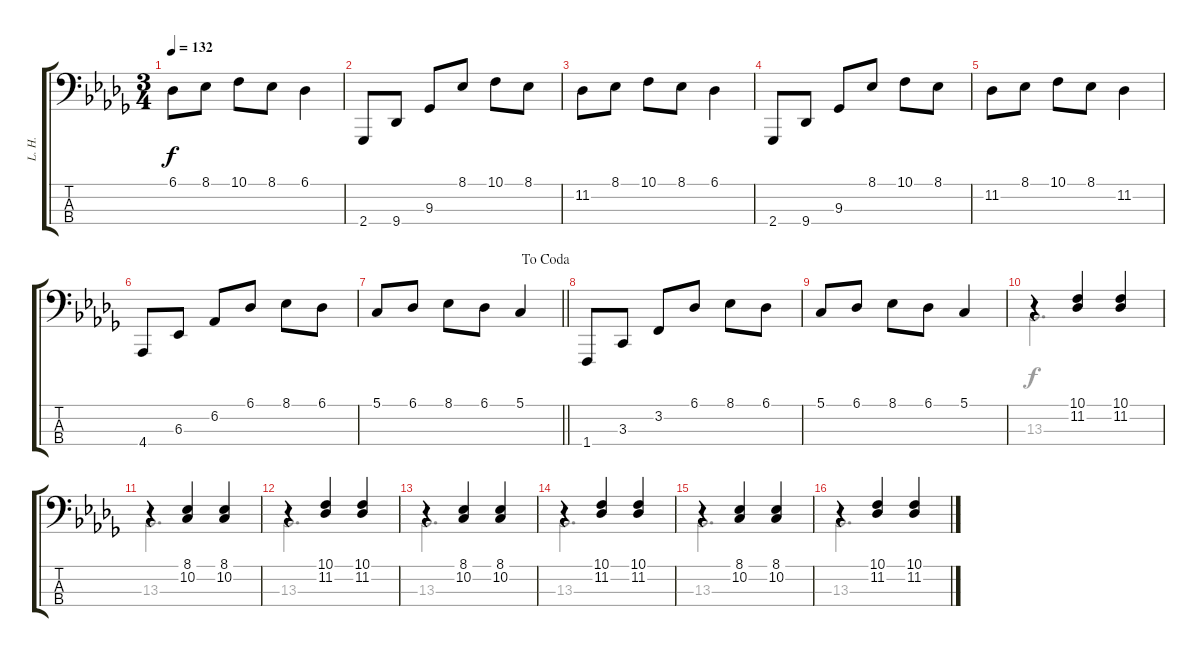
\track ("L. H." "L. H.") {instrument brightacousticpiano}
\staff {score tabs}
\tuning (G2 D2 A1 E1) {hide}
\voice
\ts (3 4)
\tempo 132
\clef f4
\ks db
6.1.8{dy f} 8.1.8 10.1.8 8.1.8 6.1.4 |
2.4.8 9.4.8 9.3.8 8.1.8 10.1.8 8.1.8 |
11.2.8 8.1.8 10.1.8 8.1.8 6.1.4 |
2.4.8 9.4.8 9.3.8 8.1.8 10.1.8 8.1.8 |
11.2.8 8.1.8 10.1.8 8.1.8 11.2.4 |
4.4.8 6.3.8 6.2.8 6.1.8 8.1.8 6.1.8 |
\jump dacoda
\barLineRight lightlight
5.1.8 6.1.8 8.1.8 6.1.8 5.1.4 |
1.4.8 3.3.8 3.2.8 6.1.8 8.1.8 6.1.8 |
5.1.8 6.1.8 8.1.8 6.1.8 5.1.4 |
r.4 (10.1 11.2).4 (10.1 11.2).4 |
r.4 (8.1 10.2).4 (8.1 10.2).4 |
r.4 (10.1 11.2).4 (10.1 11.2).4 |
r.4 (8.1 10.2).4 (8.1 10.2).4 |
r.4 (10.1 11.2).4 (10.1 11.2).4 |
r.4 (8.1 10.2).4 (8.1 10.2).4 |
r.4 (10.1 11.2).4 (10.1 11.2).4
\voice
\clef f4
\ottava regular
\simile none
\ks db
|
|
|
|
|
|
\barLineRight lightlight
|
|
|
13.3.2{d} |
13.3.2{d} |
13.3.2{d} |
13.3.2{d} |
13.3.2{d} |
13.3.2{d} |
13.3.2{d}
